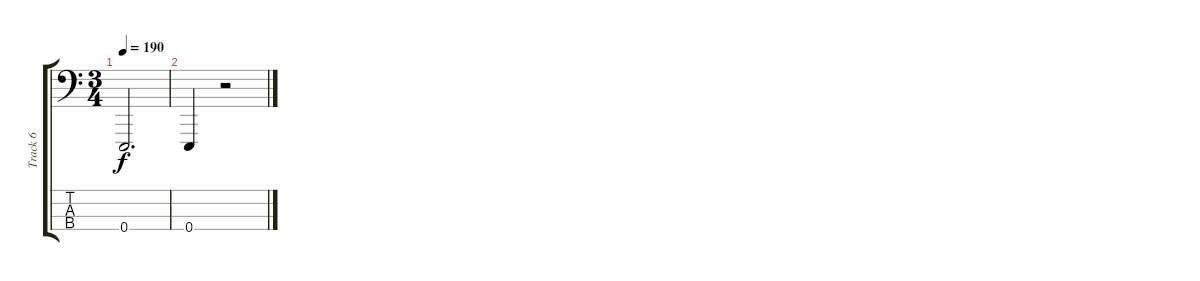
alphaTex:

\track ("Track 6" "Track 6") {instrument cello}
\staff {score tabs}
\tuning (G2 D2 A1 E1) {hide}
\ts (3 4)
\tempo 190
\clef f4
\ks c
0.4.2{d dy f} |
0.4.4 r.2
